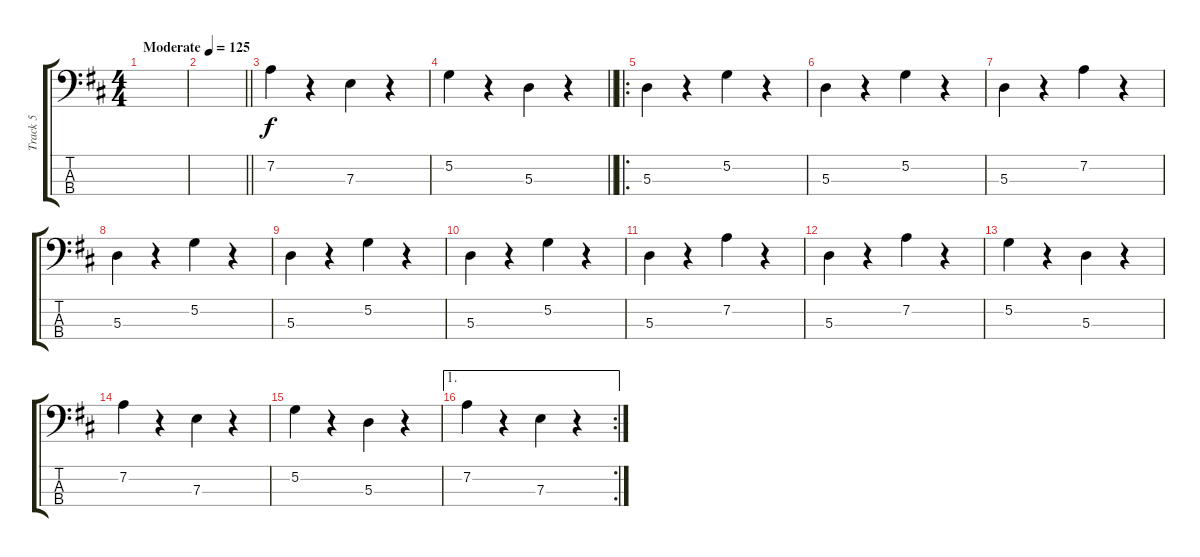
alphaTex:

\track ("Track 5" "Track 5") {instrument electricbassfinger}
\staff {score tabs}
\tuning (G2 D2 A1 E1) {hide}
\ts (4 4)
\tempo (125 "Moderate")
\clef f4
\ks d
|
\barLineRight lightlight
|
7.2.4 r.4 7.3.4 r.4 |
\barLineRight lightlight
5.2.4 r.4 5.3.4 r.4 |
\ro
5.3.4 r.4 5.2.4 r.4 |
5.3.4 r.4 5.2.4 r.4 |
5.3.4 r.4 7.2.4 r.4 |
5.3.4 r.4 5.2.4 r.4 |
5.3.4 r.4 5.2.4 r.4 |
5.3.4 r.4 5.2.4 r.4 |
5.3.4 r.4 7.2.4 r.4 |
5.3.4 r.4 7.2.4 r.4 |
5.2.4 r.4 5.3.4 r.4 |
7.2.4 r.4 7.3.4 r.4 |
5.2.4 r.4 5.3.4 r.4 |
\ae 1
\rc 2
7.2.4 r.4 7.3.4 r.4
